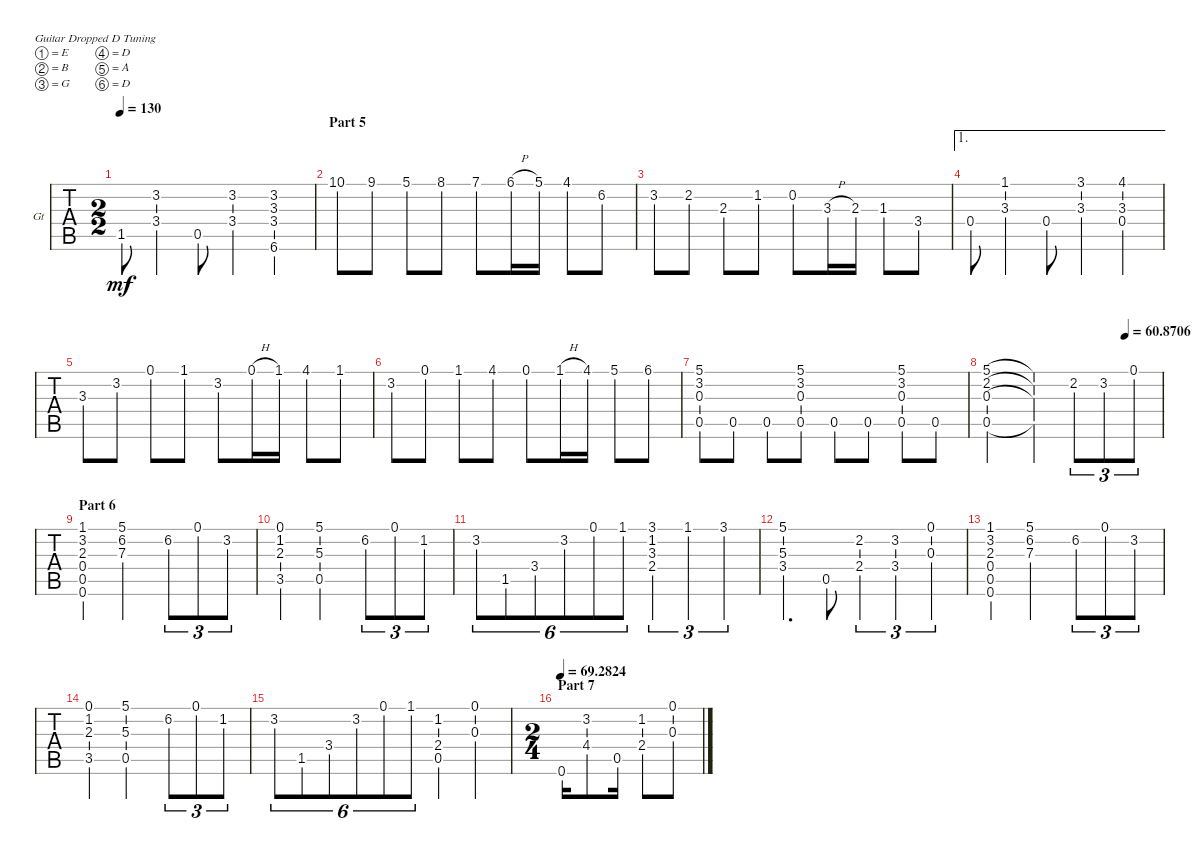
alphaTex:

\bracketExtendMode nobrackets
\firstSystemTrackNameOrientation horizontal
\otherSystemsTrackNameOrientation horizontal
\track ("Guitar" "Gt") {instrument acousticguitarsteel}
\staff {tabs}
\tuning (E4 B3 G3 D3 A2 D2)
\ts (2 2)
\tempo 130
\clef g2
\ks dminor
1.5.8{dy mf} (3.4 3.2).4 0.5.8 (3.4 3.2).4 (3.2 3.3 3.4 6.6).4 |
\section ("" "Part 5")
10.1.8 9.1.8 5.1.8 8.1.8 7.1.8 6.1{h}.16 5.1.16 4.1.8 6.2.8 |
3.2.8 2.2.8 2.3.8 1.2.8 0.2.8 3.3{h}.16 2.3.16 1.3.8 3.4.8 |
\ae 1
0.4.8 (3.3 1.1).4 0.4.8 (3.3 3.1).4 (0.4 3.3 4.1).4 |
3.3.8 3.2.8 0.1.8 1.1.8 3.2.8 0.1{h}.16 1.1.16 4.1.8 1.1.8 |
3.2.8 0.1.8 1.1.8 4.1.8 0.1.8 1.1{h}.16 4.1.16 5.1.8 6.1.8 |
(0.5 0.3 3.2 5.1).8 0.5.8 0.5.8 (0.5 0.3 3.2 5.1).8 0.5.8 0.5.8 (0.5 0.3 3.2 5.1).8 0.5.8 |
\tempo (60.8706 0.79375)
(0.5 0.3 2.2 5.1).2 (0.5{t} 0.3{t} 2.2{t} 5.1{t}).4 2.2.8{tu (3 2)} 3.2.8{tu (3 2)} 0.1.8{tu (3 2)} |
\section ("" "Part 6")
(0.6 0.5 0.4 2.3 3.2 1.1).4 (7.3 6.2 5.1).2 6.2.8{tu (3 2)} 0.1.8{tu (3 2)} 3.2.8{tu (3 2)} |
(3.5 2.3 1.2 0.1).4 (5.3 5.1 0.5).2 6.2.8{tu (3 2)} 0.1.8{tu (3 2)} 1.2.8{tu (3 2)} |
3.2.8{tu (6 4)} 1.5.8{tu (6 4)} 3.4.8{tu (6 4)} 3.2.8{tu (6 4)} 0.1.8{tu (6 4)} 1.1.8{tu (6 4)} (1.2 2.4 3.3 3.1).4{tu (3 2)} 1.1.4{tu (3 2)} 3.1.4{tu (3 2)} |
(3.4 5.3 5.1).4{d} 0.5.8 (2.2 2.4).4{tu (3 2)} (3.2 3.4).4{tu (3 2)} (0.1 0.3).4{tu (3 2)} |
(0.6 0.5 0.4 2.3 3.2 1.1).4 (7.3 6.2 5.1).2 6.2.8{tu (3 2)} 0.1.8{tu (3 2)} 3.2.8{tu (3 2)} |
(3.5 2.3 1.2 0.1).4 (5.3 5.1 0.5).2 6.2.8{tu (3 2)} 0.1.8{tu (3 2)} 1.2.8{tu (3 2)} |
3.2.8{tu (6 4)} 1.5.8{tu (6 4)} 3.4.8{tu (6 4)} 3.2.8{tu (6 4)} 0.1.8{tu (6 4)} 1.1.8{tu (6 4)} (1.2 2.4 0.5).4 (0.1 0.3).4 |
\ts (2 4)
\section ("" "Part 7")
\tempo
69.2824
\ks d
0.6.16 (4.4 3.2).8 0.5.16 (2.4 1.2).8 (0.1 0.3).8
